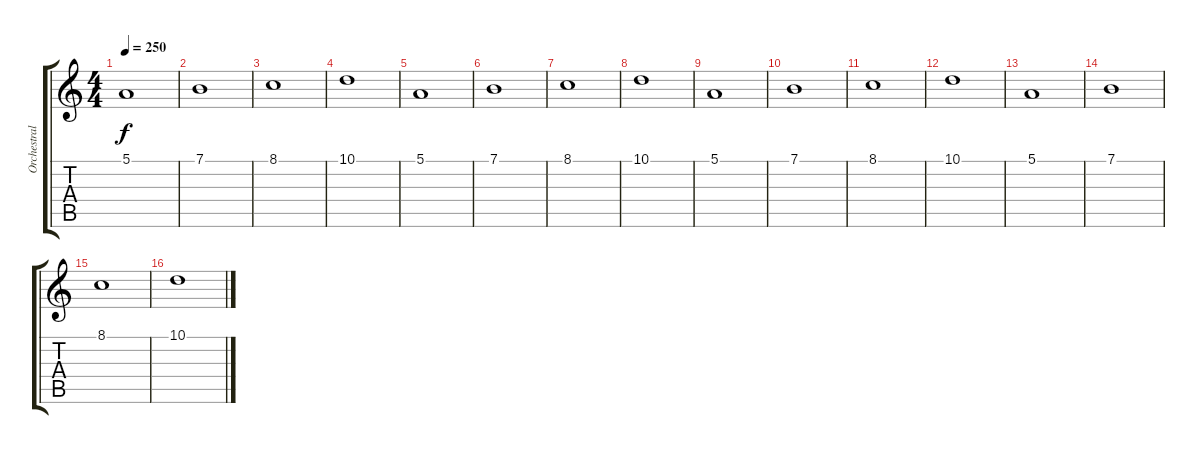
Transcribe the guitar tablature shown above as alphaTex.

\track ("Orchestral Voice" "Orchestral") {instrument synthvoice}
\staff {score tabs}
\tuning (E4 B3 G3 D3 A2 E2) {hide}
\ts (4 4)
\tempo 250
\clef g2
\ks c
5.1.1{dy f} |
7.1.1 |
8.1.1 |
10.1.1 |
5.1.1 |
7.1.1 |
8.1.1 |
10.1.1 |
5.1.1 |
7.1.1 |
8.1.1 |
10.1.1 |
5.1.1 |
7.1.1 |
8.1.1 |
10.1.1
